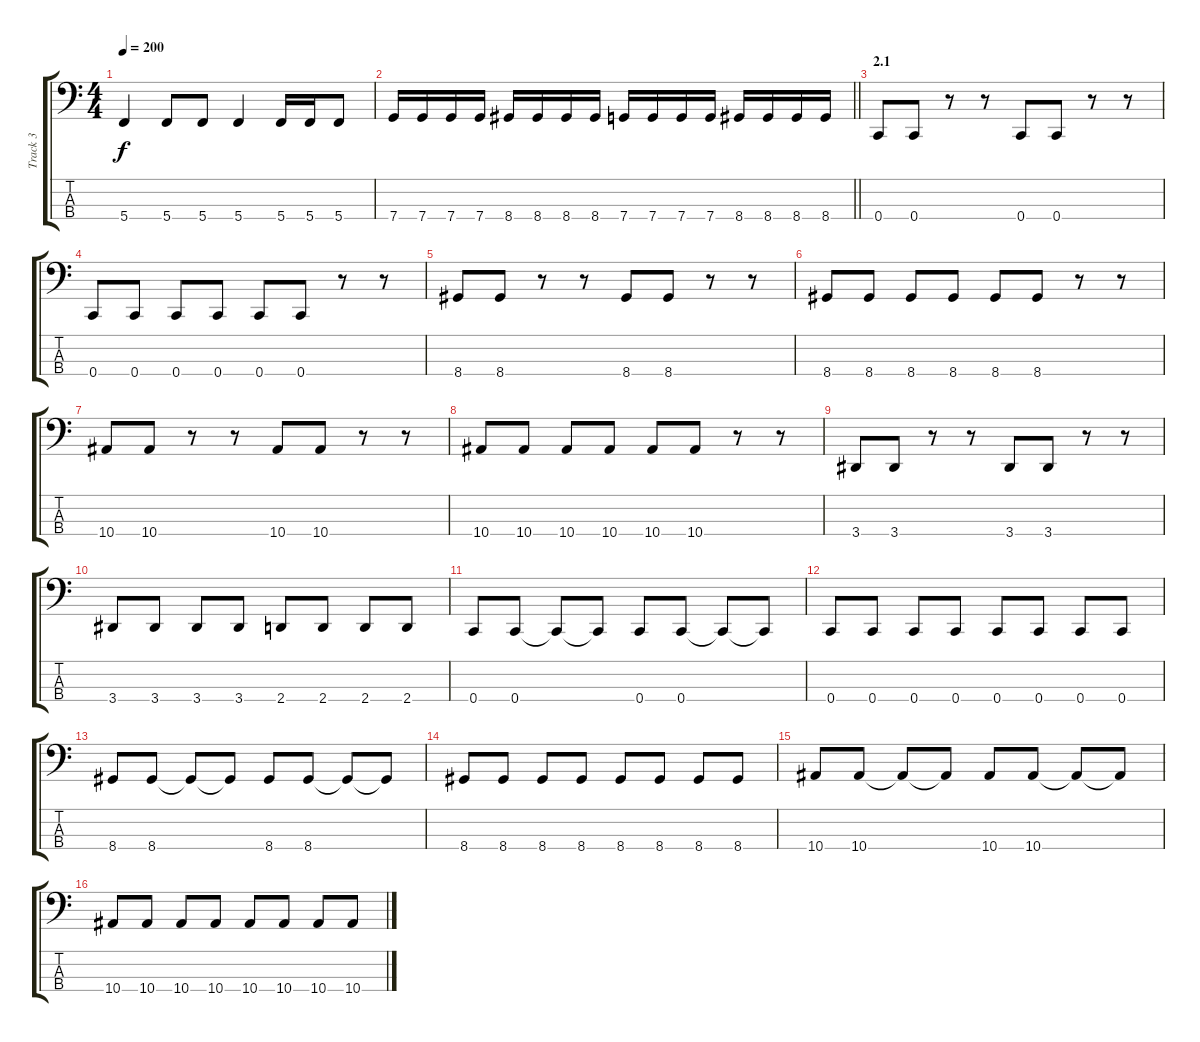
\track ("Track 3" "Track 3") {instrument electricbasspick}
\staff {score tabs}
\tuning (F2 C2 G1 C1) {hide}
\ts (4 4)
\tempo 200
\clef f4
\ks c
5.4.4{dy f} 5.4.8 5.4.8 5.4.4 5.4.16 5.4.16 5.4.8 |
\barLineRight lightlight
7.4.16 7.4.16 7.4.16 7.4.16 8.4.16 8.4.16 8.4.16 8.4.16 7.4.16 7.4.16 7.4.16 7.4.16 8.4.16 8.4.16 8.4.16 8.4.16 |
\section ("" "2.1")
0.4.8 0.4.8 r.8 r.8 0.4.8 0.4.8 r.8 r.8 |
0.4.8 0.4.8 0.4.8 0.4.8 0.4.8 0.4.8 r.8 r.8 |
8.4.8 8.4.8 r.8 r.8 8.4.8 8.4.8 r.8 r.8 |
8.4.8 8.4.8 8.4.8 8.4.8 8.4.8 8.4.8 r.8 r.8 |
10.4.8 10.4.8 r.8 r.8 10.4.8 10.4.8 r.8 r.8 |
10.4.8 10.4.8 10.4.8 10.4.8 10.4.8 10.4.8 r.8 r.8 |
3.4.8 3.4.8 r.8 r.8 3.4.8 3.4.8 r.8 r.8 |
3.4.8 3.4.8 3.4.8 3.4.8 2.4.8 2.4.8 2.4.8 2.4.8 |
0.4.8 0.4.8 0.4{t}.8 0.4{t}.8 0.4.8 0.4.8 0.4{t}.8 0.4{t}.8 |
0.4.8 0.4.8 0.4.8 0.4.8 0.4.8 0.4.8 0.4.8 0.4.8 |
8.4.8 8.4.8 8.4{t}.8 8.4{t}.8 8.4.8 8.4.8 8.4{t}.8 8.4{t}.8 |
8.4.8 8.4.8 8.4.8 8.4.8 8.4.8 8.4.8 8.4.8 8.4.8 |
10.4.8 10.4.8 10.4{t}.8 10.4{t}.8 10.4.8 10.4.8 10.4{t}.8 10.4{t}.8 |
10.4.8 10.4.8 10.4.8 10.4.8 10.4.8 10.4.8 10.4.8 10.4.8
